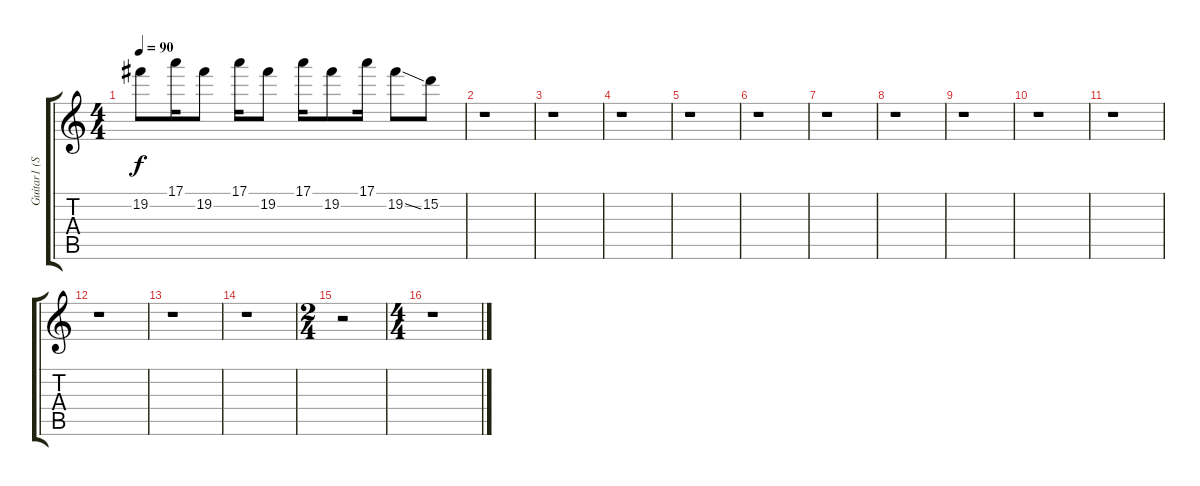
\track ("Guitar1 (Solo)" "Guitar1 (S") {instrument overdrivenguitar}
\staff {score tabs}
\tuning (E4 B3 G3 D3 A2 E2) {hide}
\ts (4 4)
\tempo 90
\clef g2
\ks c
19.2.8{dy f} 17.1.16 19.2.8 17.1.16 19.2.8 17.1.16 19.2.8 17.1.16 19.2{ss}.8 15.2.8 |
r.1 |
r.1 |
r.1 |
r.1 |
r.1 |
r.1 |
r.1 |
r.1 |
r.1 |
r.1 |
r.1 |
r.1 |
r.1 |
\ts (2 4)
r.2 |
\ts (4 4)
r.1
